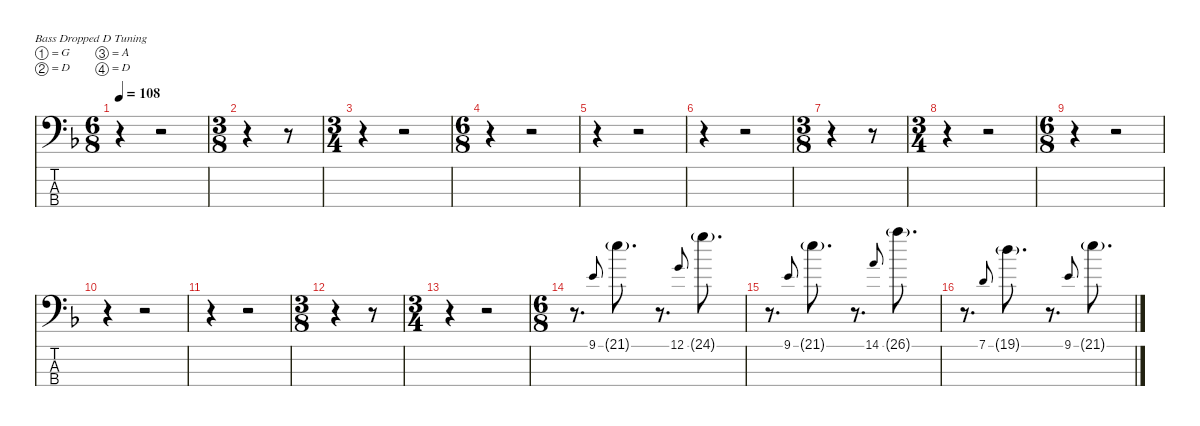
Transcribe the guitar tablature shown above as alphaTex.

\defaultSystemsLayout 4
\hideDynamics
\bracketExtendMode nobrackets
\singleTrackTrackNamePolicy hidden
\multiTrackTrackNamePolicy hidden
\firstSystemTrackNameMode fullname
\firstSystemTrackNameOrientation horizontal
\otherSystemsTrackNameOrientation horizontal
\track ("JC Delay" "el.bs.") {instrument electricbasspick}
\staff {score tabs}
\tuning (G2 D2 A1 D1)
\ts (6 8)
\tempo 108
\clef f4
\ks dminor
r.4{dy ppp beam Down} r.2{beam Down} |
\ts (3 8)
\beaming (8 2 2 2 2)
r.4{beam Down} r.8{beam Down} |
\ts (3 4)
\beaming (8 2 2 2 2)
r.4{beam Down} r.2{beam Down} |
\ts (6 8)
\beaming (8 2 2 2 2)
r.4{beam Down} r.2{beam Down} |
r.4{beam Down} r.2{beam Down} |
r.4{beam Down} r.2{beam Down} |
\ts (3 8)
\beaming (8 2 2 2 2)
r.4{beam Down} r.8{beam Down} |
\ts (3 4)
\beaming (8 2 2 2 2)
r.4{beam Down} r.2{beam Down} |
\ts (6 8)
\beaming (8 2 2 2 2)
r.4{beam Down} r.2{beam Down} |
r.4{beam Down} r.2{beam Down} |
r.4{beam Down} r.2{beam Down} |
\ts (3 8)
\beaming (8 2 2 2 2)
r.4{beam Down} r.8{beam Down} |
\ts (3 4)
\beaming (8 2 2 2 2)
r.4{beam Down} r.2{beam Down} |
\ts (6 8)
\beaming (8 2 2 2 2)
r.8{d beam Down} 9.1{acc forcenatural}.8{gr onbeat beam Up} 21.1{g acc forcenatural}.8{d dy p beam Down} r.8{d beam Down} 12.1{acc forcenatural}.8{gr onbeat dy pp beam Up} 24.1{g acc forcenatural}.8{d dy p beam Down} |
r.8{d beam Down} 9.1{acc forcenatural}.8{gr onbeat dy ppp beam Up} 21.1{g acc forcenatural}.8{d dy p beam Down} r.8{d beam Down} 14.1{acc forcenatural}.8{gr onbeat dy pp beam Up} 26.1{g acc forcenatural}.8{d dy p beam Down} |
r.8{d beam Down} 7.1{acc forcenatural}.8{gr onbeat dy pp beam Up} 19.1{g acc forcenatural}.8{d dy p beam Down} r.8{d beam Down} 9.1{acc forcenatural}.8{gr onbeat dy pp beam Up} 21.1{g acc forcenatural}.8{d dy p beam Down}
